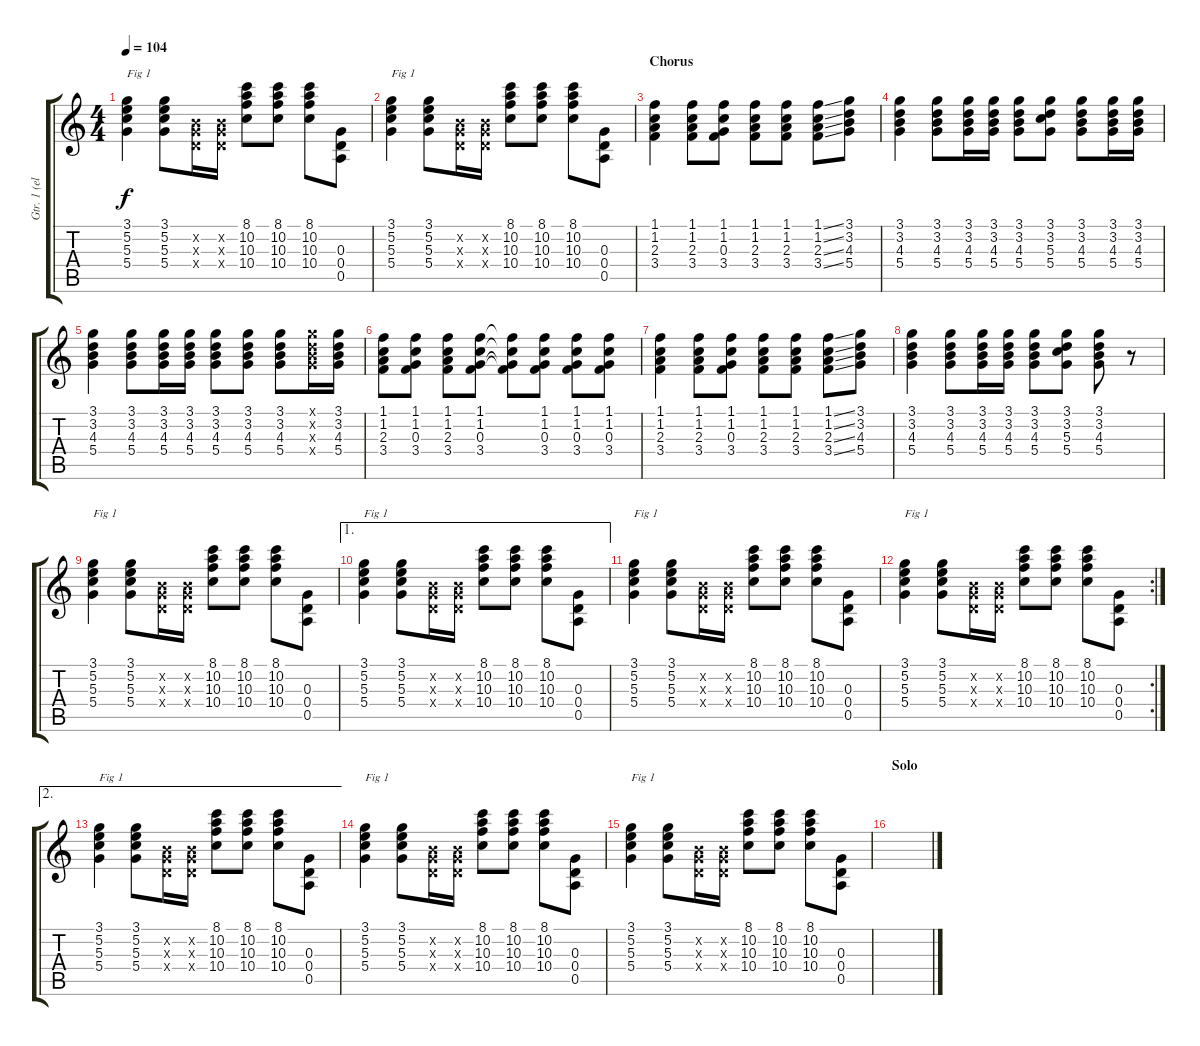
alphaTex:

\track ("Gtr. 1 (elec.)" "Gtr. 1 (el") {instrument electricguitarclean}
\staff {score tabs}
\tuning (E4 B3 G3 D3 A2 E2) {hide}
\ts (4 4)
\tempo 104
\clef g2
\ks c
(3.1 5.2 5.3 5.4).4{txt "Fig 1" dy f} (3.1 5.2 5.3 5.4).8 (0.2{x} 0.3{x} 0.4{x}).16 (0.2{x} 0.3{x} 0.4{x}).16 (8.1 10.2 10.3 10.4).8 (8.1 10.2 10.3 10.4).8 (8.1 10.2 10.3 10.4).8 (0.3 0.4 0.5).8 |
(3.1 5.2 5.3 5.4).4{txt "Fig 1"} (3.1 5.2 5.3 5.4).8 (0.2{x} 0.3{x} 0.4{x}).16 (0.2{x} 0.3{x} 0.4{x}).16 (8.1 10.2 10.3 10.4).8 (8.1 10.2 10.3 10.4).8 (8.1 10.2 10.3 10.4).8 (0.3 0.4 0.5).8 |
\section ("" "Chorus")
(1.1 1.2 2.3 3.4).4 (1.1 1.2 2.3 3.4).8 (1.1 1.2 0.3 3.4).8 (1.1 1.2 2.3 3.4).8 (1.1 1.2 2.3 3.4).8 (1.1{ss} 1.2{ss} 2.3{ss} 3.4{ss}).8 (3.1 3.2 4.3 5.4).8 |
(3.1 3.2 4.3 5.4).4 (3.1 3.2 4.3 5.4).8 (3.1 3.2 4.3 5.4).16 (3.1 3.2 4.3 5.4).16 (3.1 3.2 4.3 5.4).8 (3.1 3.2 5.3 5.4).8 (3.1 3.2 4.3 5.4).8 (3.1 3.2 4.3 5.4).16 (3.1 3.2 4.3 5.4).16 |
(3.1 3.2 4.3 5.4).4 (3.1 3.2 4.3 5.4).8 (3.1 3.2 4.3 5.4).16 (3.1 3.2 4.3 5.4).16 (3.1 3.2 4.3 5.4).8 (3.1 3.2 4.3 5.4).8 (3.1 3.2 4.3 5.4).8 (3.1{x} 3.2{x} 4.3{x} 5.4{x}).16 (3.1 3.2 4.3 5.4).16 |
(1.1 1.2 2.3 3.4).8 (1.1 1.2 0.3 3.4).8 (1.1 1.2 2.3 3.4).8 (1.1 1.2 0.3 3.4).8 (1.1{t} 1.2{t} 0.3{t} 3.4{t}).8 (1.1 1.2 0.3 3.4).8 (1.1 1.2 0.3 3.4).8 (1.1 1.2 0.3 3.4).8 |
(1.1 1.2 2.3 3.4).4 (1.1 1.2 2.3 3.4).8 (1.1 1.2 0.3 3.4).8 (1.1 1.2 2.3 3.4).8 (1.1 1.2 2.3 3.4).8 (1.1{ss} 1.2{ss} 2.3{ss} 3.4{ss}).8 (3.1 3.2 4.3 5.4).8 |
(3.1 3.2 4.3 5.4).4 (3.1 3.2 4.3 5.4).8 (3.1 3.2 4.3 5.4).16 (3.1 3.2 4.3 5.4).16 (3.1 3.2 4.3 5.4).8 (3.1 3.2 5.3 5.4).8 (3.1 3.2 4.3 5.4).8 r.8 |
(3.1 5.2 5.3 5.4).4{txt "Fig 1"} (3.1 5.2 5.3 5.4).8 (0.2{x} 0.3{x} 0.4{x}).16 (0.2{x} 0.3{x} 0.4{x}).16 (8.1 10.2 10.3 10.4).8 (8.1 10.2 10.3 10.4).8 (8.1 10.2 10.3 10.4).8 (0.3 0.4 0.5).8 |
\ae 1
(3.1 5.2 5.3 5.4).4{txt "Fig 1"} (3.1 5.2 5.3 5.4).8 (0.2{x} 0.3{x} 0.4{x}).16 (0.2{x} 0.3{x} 0.4{x}).16 (8.1 10.2 10.3 10.4).8 (8.1 10.2 10.3 10.4).8 (8.1 10.2 10.3 10.4).8 (0.3 0.4 0.5).8 |
(3.1 5.2 5.3 5.4).4{txt "Fig 1"} (3.1 5.2 5.3 5.4).8 (0.2{x} 0.3{x} 0.4{x}).16 (0.2{x} 0.3{x} 0.4{x}).16 (8.1 10.2 10.3 10.4).8 (8.1 10.2 10.3 10.4).8 (8.1 10.2 10.3 10.4).8 (0.3 0.4 0.5).8 |
\rc 2
(3.1 5.2 5.3 5.4).4{txt "Fig 1"} (3.1 5.2 5.3 5.4).8 (0.2{x} 0.3{x} 0.4{x}).16 (0.2{x} 0.3{x} 0.4{x}).16 (8.1 10.2 10.3 10.4).8 (8.1 10.2 10.3 10.4).8 (8.1 10.2 10.3 10.4).8 (0.3 0.4 0.5).8 |
\ae 2
(3.1 5.2 5.3 5.4).4{txt "Fig 1"} (3.1 5.2 5.3 5.4).8 (0.2{x} 0.3{x} 0.4{x}).16 (0.2{x} 0.3{x} 0.4{x}).16 (8.1 10.2 10.3 10.4).8 (8.1 10.2 10.3 10.4).8 (8.1 10.2 10.3 10.4).8 (0.3 0.4 0.5).8 |
(3.1 5.2 5.3 5.4).4{txt "Fig 1"} (3.1 5.2 5.3 5.4).8 (0.2{x} 0.3{x} 0.4{x}).16 (0.2{x} 0.3{x} 0.4{x}).16 (8.1 10.2 10.3 10.4).8 (8.1 10.2 10.3 10.4).8 (8.1 10.2 10.3 10.4).8 (0.3 0.4 0.5).8 |
(3.1 5.2 5.3 5.4).4{txt "Fig 1"} (3.1 5.2 5.3 5.4).8 (0.2{x} 0.3{x} 0.4{x}).16 (0.2{x} 0.3{x} 0.4{x}).16 (8.1 10.2 10.3 10.4).8 (8.1 10.2 10.3 10.4).8 (8.1 10.2 10.3 10.4).8 (0.3 0.4 0.5).8 |
\section ("" "Solo")
